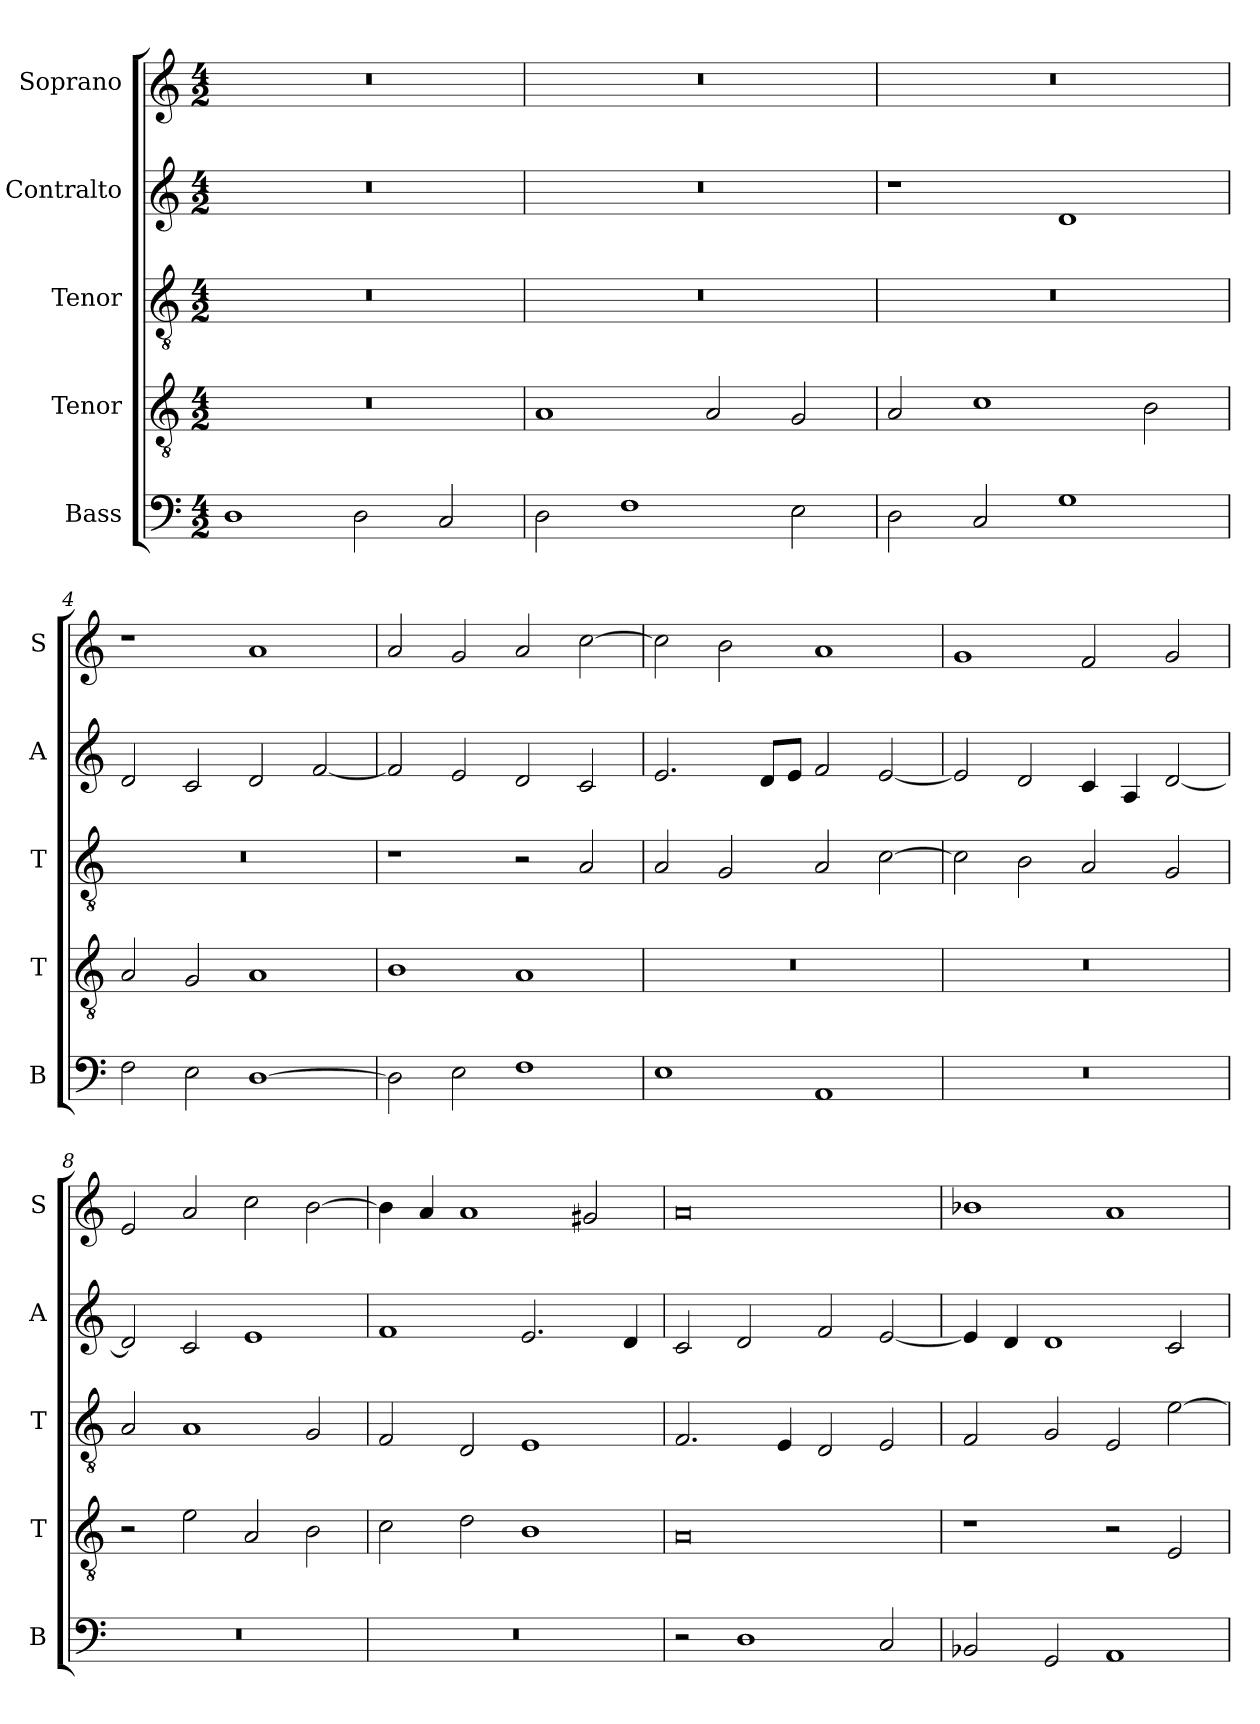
**kern	**kern	**kern	**kern	**kern
*part5	*part4	*part3	*part2	*part1
*staff5	*staff4	*staff3	*staff2	*staff1
*I"Bass	*I"Tenor	*I"Tenor	*I"Contralto	*I"Soprano
*I'B	*I'T	*I'T	*I'A	*I'S
*clefF4	*clefGv2	*clefGv2	*clefG2	*clefG2
*k[]	*k[]	*k[]	*k[]	*k[]
*D:dor	*D:dor	*D:dor	*D:dor	*D:dor
*M4/2	*M4/2	*M4/2	*M4/2	*M4/2
=1	=1	=1	=1	=1
1D	0r	0r	0r	0r
2D	.	.	.	.
2C	.	.	.	.
=2	=2	=2	=2	=2
2D	1A	0r	0r	0r
1F	.	.	.	.
.	2A	.	.	.
2E	2G	.	.	.
=3	=3	=3	=3	=3
2D	2A	0r	1r	0r
2C	1c	.	.	.
1G	.	.	1d	.
.	2B	.	.	.
=4	=4	=4	=4	=4
2F	2A	0r	2d	1r
2E	2G	.	2c	.
[1D	1A	.	2d	1a
.	.	.	[2f	.
=5	=5	=5	=5	=5
2D]	1B	1r	2f]	2a
2E	.	.	2e	2g
1F	1A	2r	2d	2a
.	.	2A	2c	[2cc
=6	=6	=6	=6	=6
1E	0r	2A	2.e	2cc]
.	.	2G	.	2b
.	.	.	8d/L	.
.	.	.	8e/J	.
1AA	.	2A	2f	1a
.	.	[2c	[2e	.
=7	=7	=7	=7	=7
0r	0r	2c]	2e]	1g
.	.	2B	2d	.
.	.	2A	4c	2f
.	.	.	4A	.
.	.	2G	[2d	2g
=8	=8	=8	=8	=8
0r	2r	2A	2d]	2e
.	2e	1A	2c	2a
.	2A	.	1e	2cc
.	2B	2G	.	[2b
=9	=9	=9	=9	=9
0r	2c	2F	1f	4b]
.	.	.	.	4a
.	2d	2D	.	1a
.	1B	1E	2.e	.
.	.	.	.	2g#X
.	.	.	4d	.
=10	=10	=10	=10	=10
2r	0A	2.F	2c	0a
1D	.	.	2d	.
.	.	4E	.	.
.	.	2D	2f	.
2C	.	2E	[2e	.
=11	=11	=11	=11	=11
2BB-X	1r	2F	4e]	1b-X
.	.	.	4d	.
2GG	.	2G	1d	.
1AA	2r	2E	.	1a
.	2E	[2e	2c	.
=	=	=	=	=
*-	*-	*-	*-	*-
